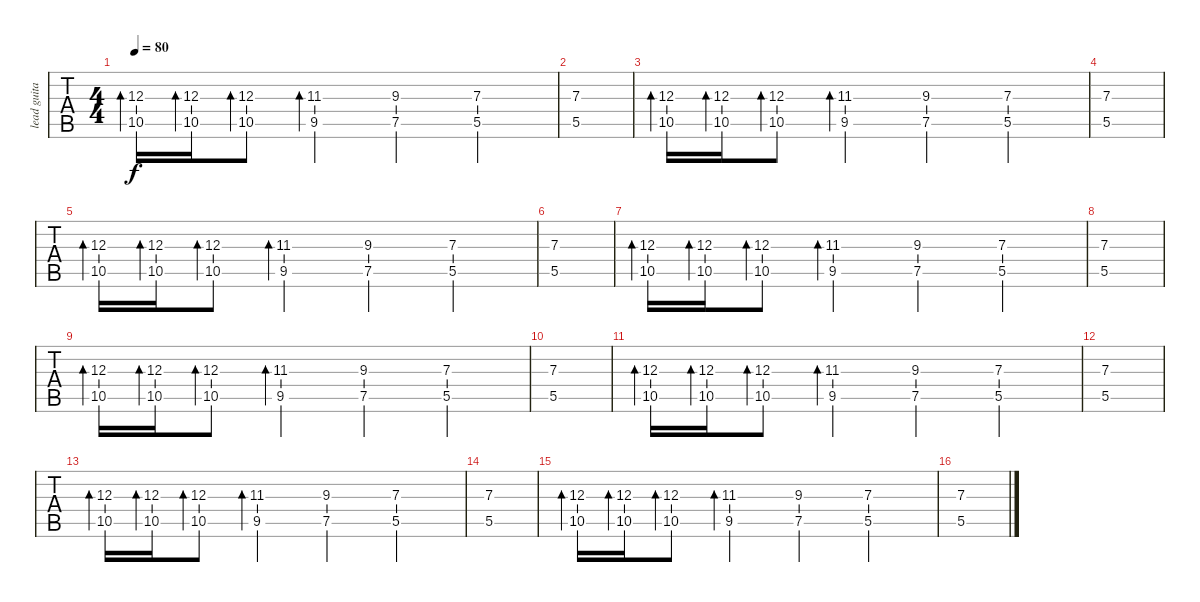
\track ("lead guitar" "lead guita") {instrument electricguitarjazz}
\staff {tabs}
\tuning (E4 B3 G3 D3 A2 E2) {hide}
\ts (4 4)
\tempo 80
\clef g2
\ks c
(12.3 10.5).16{bd 30 dy f volume 8 instrument distortionguitar} (12.3 10.5).16{bd 30} (12.3 10.5).8{bd 30} (11.3 9.5).4{bd 30} (9.3 7.5).4 (7.3 5.5).4 |
(7.3 5.5).1 |
(12.3 10.5).16{bd 30 volume 8 instrument distortionguitar} (12.3 10.5).16{bd 30} (12.3 10.5).8{bd 30} (11.3 9.5).4{bd 30} (9.3 7.5).4 (7.3 5.5).4 |
(7.3 5.5).1 |
(12.3 10.5).16{bd 30 volume 8 instrument distortionguitar} (12.3 10.5).16{bd 30} (12.3 10.5).8{bd 30} (11.3 9.5).4{bd 30} (9.3 7.5).4 (7.3 5.5).4 |
(7.3 5.5).1 |
(12.3 10.5).16{bd 30 volume 8 instrument distortionguitar} (12.3 10.5).16{bd 30} (12.3 10.5).8{bd 30} (11.3 9.5).4{bd 30} (9.3 7.5).4 (7.3 5.5).4 |
(7.3 5.5).1 |
(12.3 10.5).16{bd 30 volume 8 instrument distortionguitar} (12.3 10.5).16{bd 30} (12.3 10.5).8{bd 30} (11.3 9.5).4{bd 30} (9.3 7.5).4 (7.3 5.5).4 |
(7.3 5.5).1 |
(12.3 10.5).16{bd 30 volume 8 instrument distortionguitar} (12.3 10.5).16{bd 30} (12.3 10.5).8{bd 30} (11.3 9.5).4{bd 30} (9.3 7.5).4 (7.3 5.5).4 |
(7.3 5.5).1 |
(12.3 10.5).16{bd 30 volume 8 instrument distortionguitar} (12.3 10.5).16{bd 30} (12.3 10.5).8{bd 30} (11.3 9.5).4{bd 30} (9.3 7.5).4 (7.3 5.5).4 |
(7.3 5.5).1 |
(12.3 10.5).16{bd 30 volume 8 instrument distortionguitar} (12.3 10.5).16{bd 30} (12.3 10.5).8{bd 30} (11.3 9.5).4{bd 30} (9.3 7.5).4 (7.3 5.5).4 |
(7.3 5.5).1{volume 0}
